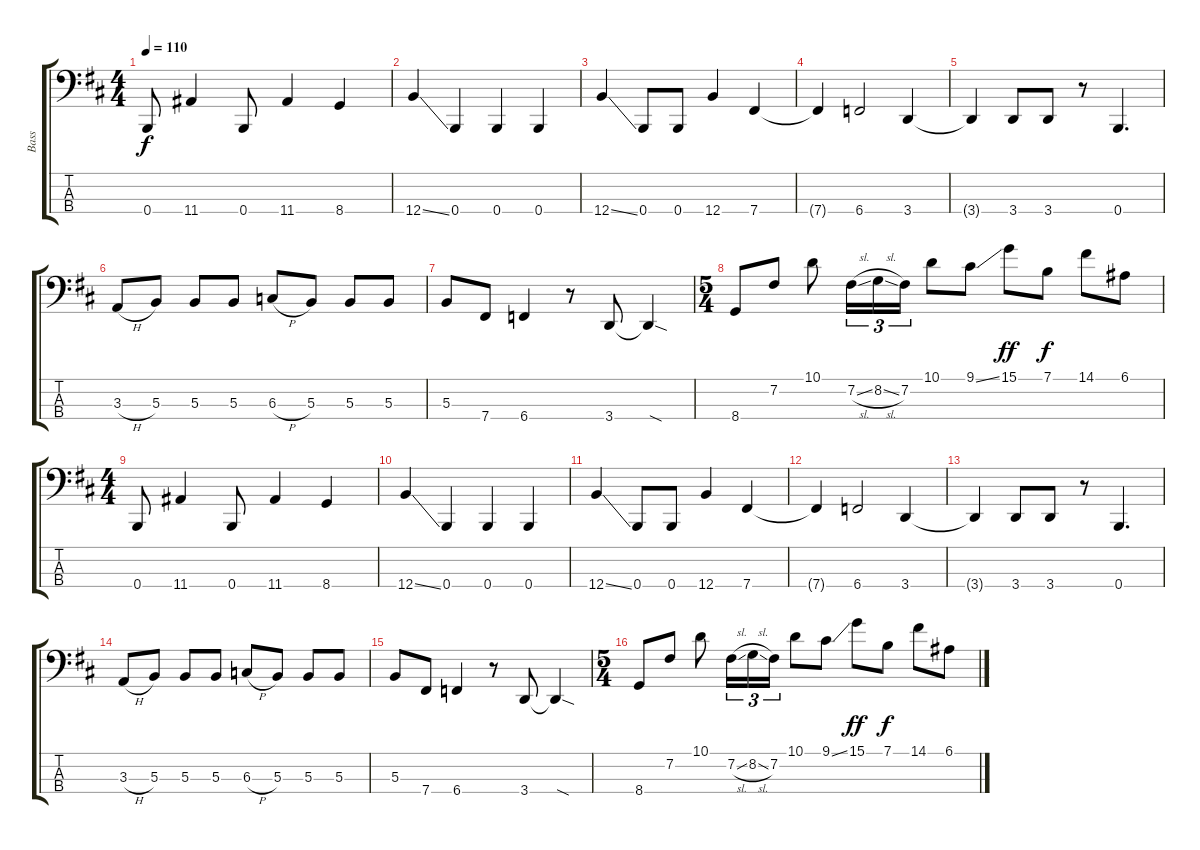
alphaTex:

\track ("Bass" "Bass") {instrument electricbassfinger}
\staff {score tabs}
\tuning (E2 B1 Gb1 B0) {hide}
\ts (4 4)
\tempo 110
\clef f4
\ks bminor
0.4.8{dy f} 11.4.4 0.4.8 11.4.4 8.4.4 |
12.4{ss}.4 0.4.4 0.4.4 0.4.4 |
12.4{ss}.4 0.4.8 0.4.8 12.4.4 7.4.4 |
7.4{t}.4 6.4.2 3.4.4 |
3.4{t}.4 3.4.8 3.4.8 r.8 0.4.4{d} |
3.3{h}.8 5.3.8 5.3.8 5.3.8 6.3{h}.8 5.3.8 5.3.8 5.3.8 |
5.3.8 7.4.8 6.4.4 r.8 3.4.8 3.4{sod t}.4 |
\ts (5 4)
8.4.8 7.2.8 10.1.8 7.2{sl}.16{tu (3 2)} 8.2{sl}.16{tu (3 2)} 7.2.16{tu (3 2)} 10.1.8 9.1{ss}.8 15.1.8{dy ff} 7.1.8{dy f} 14.1.8 6.1.8 |
\ts (4 4)
0.4.8 11.4.4 0.4.8 11.4.4 8.4.4 |
12.4{ss}.4 0.4.4 0.4.4 0.4.4 |
12.4{ss}.4 0.4.8 0.4.8 12.4.4 7.4.4 |
7.4{t}.4 6.4.2 3.4.4 |
3.4{t}.4 3.4.8 3.4.8 r.8 0.4.4{d} |
3.3{h}.8 5.3.8 5.3.8 5.3.8 6.3{h}.8 5.3.8 5.3.8 5.3.8 |
5.3.8 7.4.8 6.4.4 r.8 3.4.8 3.4{sod t}.4 |
\ts (5 4)
8.4.8 7.2.8 10.1.8 7.2{sl}.16{tu (3 2)} 8.2{sl}.16{tu (3 2)} 7.2.16{tu (3 2)} 10.1.8 9.1{ss}.8 15.1.8{dy ff} 7.1.8{dy f} 14.1.8 6.1.8
